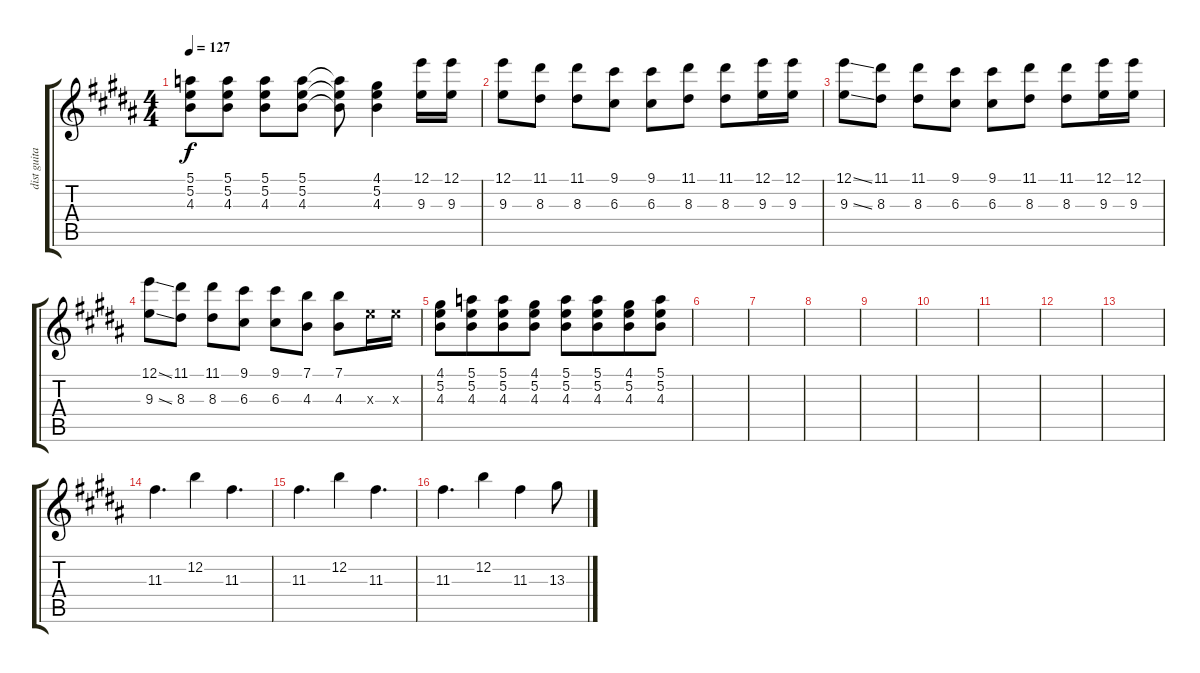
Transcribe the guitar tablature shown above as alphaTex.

\track ("dist guitar" "dist guita") {mute instrument overdrivenguitar}
\staff {score tabs}
\tuning (E4 B3 G3 D3 A2 E2) {hide}
\ts (4 4)
\tempo 127
\clef g2
\ks b
(5.1 5.2 4.3).8{dy f} (5.1 5.2 4.3).8 (5.1 5.2 4.3).8 (5.1 5.2 4.3).8 (5.1{t} 5.2{t} 4.3{t}).8 (4.1 5.2 4.3).4 (12.1 9.3).16 (12.1 9.3).16 |
(12.1 9.3).8 (11.1 8.3).8 (11.1 8.3).8 (9.1 6.3).8 (9.1 6.3).8 (11.1 8.3).8 (11.1 8.3).8 (12.1 9.3).16 (12.1 9.3).16 |
(12.1{ss} 9.3{ss}).8 (11.1 8.3).8 (11.1 8.3).8 (9.1 6.3).8 (9.1 6.3).8 (11.1 8.3).8 (11.1 8.3).8 (12.1 9.3).16 (12.1 9.3).16 |
(12.1{ss} 9.3{ss}).8 (11.1 8.3).8 (11.1 8.3).8 (9.1 6.3).8 (9.1 6.3).8 (7.1 4.3).8 (7.1 4.3).8 9.3{x}.16 9.3{x}.16 |
(4.1 5.2 4.3).8 (5.1 5.2 4.3).8{beam merge} (5.1 5.2 4.3).8 (4.1 5.2 4.3).8 (5.1 5.2 4.3).8 (5.1 5.2 4.3).8{beam merge} (4.1 5.2 4.3).8 (5.1 5.2 4.3).8 |
|
|
|
|
|
|
|
|
11.3.4{d} 12.2.4 11.3.4{d} |
11.3.4{d} 12.2.4 11.3.4{d} |
11.3.4{d} 12.2.4 11.3.4 13.3.8
